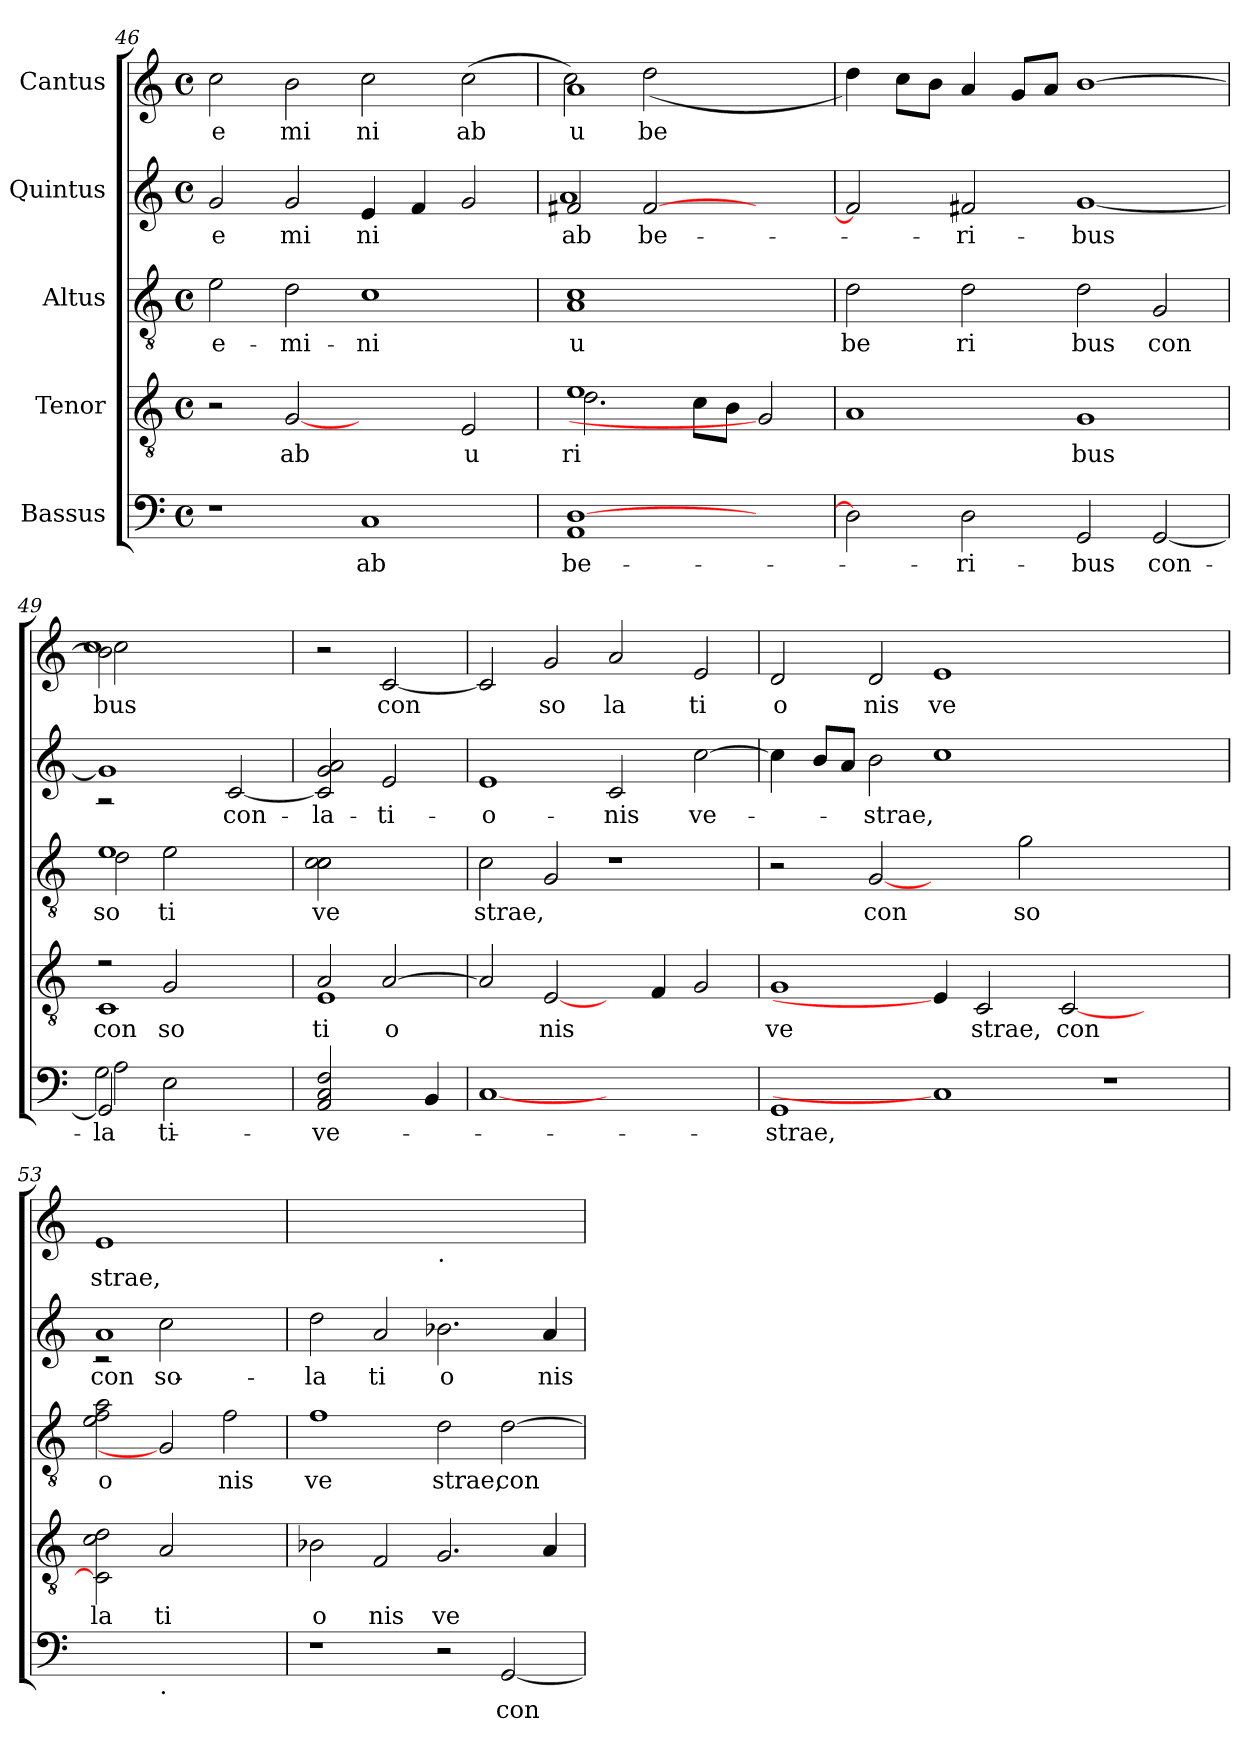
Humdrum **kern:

**kern	**text	**kern	**text	**kern	**text	**kern	**text	**kern	**text
*part5	*part5	*part4	*part4	*part3	*part3	*part2	*part2	*part1	*part1
*staff5	*staff5	*staff4	*staff4	*staff3	*staff3	*staff2	*staff2	*staff1	*staff1
*I"Bassus	*	*I"Tenor	*	*I"Altus	*	*I"Quintus	*	*I"Cantus	*
*clefF4	*	*clefGv2	*	*clefGv2	*	*clefG2	*	*clefG2	*
*k[]	*	*k[]	*	*k[]	*	*k[]	*	*k[]	*
*M4/4	*	*M4/4	*	*M4/4	*	*M4/4	*	*M4/4	*
*met(c)	*	*met(c)	*	*met(c)	*	*met(c)	*	*met(c)	*
=46	=46	=46	=46	=46	=46	=46	=46	=46	=46
!	!	!	!	!	!LO:LY:b	!	!LO:LY:b	!	!LO:LY:b
1r	.	2r	.	2e\	-e-	2g/	e	2cc\	e
!	!	!	!LO:LY:b	!	!LO:LY:b	!	!LO:LY:b	!	!LO:LY:b
.	.	[2G	ab	2d\	-mi-	2g/	mi	2b\	mi
!	!LO:LY:b	!	!	!	!LO:LY:b	!	!LO:LY:b	!	!LO:LY:b
1C	ab	2ryy	.	1c	-ni	4e/	ni	2cc\	ni
.	.	.	.	.	.	4f/	.	.	.
!	!	!	!LO:LY:b	!	!	!	!	!	!LO:LY:b
.	.	2E/	u	.	.	2g/	.	(>2cc\	ab
!!LO:LB:g=z
=47	=47	=47	=47	=47	=47	=47	=47	=47	=47
!	!LO:LY:b	!	!LO:LY:b	!	!	!	!	!	!
*	*	*^	*	*	*	*	*	*	*
!	!	!	!	!LO:LY:b	!	!LO:LY:b	!	!LO:LY:b	!	!
*	*	*	*	*	*	*	*^	*	*	*
!	!	!	!	!	!	!	!	!	!LO:LY:b	!	!LO:LY:b
*	*	*	*	*	*	*	*	*	*	*^	*
1AA [>1D	-be-	1e	2.d\	ri	1A 1c	u	2f#X/	1a	ab	1a	2cc\)	u
!	!	!	!	!	!	!	!	!	!LO:LY:b	!	!	!LO:LY:b
.	.	.	.	.	.	.	[<2f#/	.	-be-	.	(>2dd\	be
.	.	.	8c\L	.	.	.	.	.	.	.	.	.
.	.	.	8B\J	.	.	.	.	.	.	.	.	.
2ryy	.	2G]	2ryy	.	2ryy	.	2ryy	2ryy	.	2ryy	2ryy	.
=48	=48	=48	=48	=48	=48	=48	=48	=48	=48	=48	=48	=48
!	!	!	!	!	!	!LO:LY:b	!	!	!	!	!	!
*	*	*	*	*	*	*	*v	*v	*	*	*	*
*	*	*v	*v	*	*	*	*	*	*v	*v	*
2D\]	.	1A	.	2d\	be	2f#/]	.	4dd\)	.
.	.	.	.	.	.	.	.	8cc\L	.
.	.	.	.	.	.	.	.	8b\J	.
!	!LO:LY:b	!	!	!	!LO:LY:b	!	!LO:LY:b	!	!
2D\	-ri-	.	.	2d\	ri	2f#X/	-ri-	4a/	.
.	.	.	.	.	.	.	.	8g/L	.
.	.	.	.	.	.	.	.	8a/J	.
!	!LO:LY:b	!	!LO:LY:b	!	!LO:LY:b	!	!LO:LY:b	!	!
2GG/	-bus	1G	bus	2d\	bus	[<1g	-bus	[>1b	.
!	!LO:LY:b	!	!	!	!LO:LY:b	!	!	!	!
[<2GG/	con-	.	.	2G/	con	.	.	.	.
=49	=49	=49	=49	=49	=49	=49	=49	=49	=49
*^	*	*	*	*	*	*	*	*	*
!	!	!LO:LY:b	!	!	!	!	!	!	!	!
*	*^	*	*	*	*	*	*	*	*	*
!	!	!	!LO:LY:b	!	!LO:LY:b	!	!LO:LY:b	!	!	!	!
*	*	*	*	*^	*	*^	*	*	*	*	*
!	!	!	!	!	!	!	!	!	!LO:LY:b	!	!	!	!LO:LY:b
*	*	*	*	*	*	*	*	*	*	*^	*	*^	*
*	*	*	*	*	*	*	*	*	*	*	*	*	*	*^	*
!	!	!	!	!	!	!	!	!	!	!	!	!	!	!	!	!LO:LY:b
2GG/]	2G\	2A\	-la-	2r	1C	con	1e	2d\	so	1g]	2r	.	2b\]	2cc\	1cc	bus
!	!	!	!LO:LY:b	!	!	!LO:LY:b	!	!	!LO:LY:b	!	!	!	!	!	!	!
2ryy	2E\	2ryy	-ti-	2G/	.	so	.	2e\	ti	.	1ryy	.	2ryy	2ryy	.	.
!	!	!	!	!	!	!	!	!	!	!	!	!LO:LY:b	!	!	!	!
2ryy	2ryy	2ryy	.	2ryy	2ryy	.	2ryy	2ryy	.	[<2c/	.	con-	2ryy	2ryy	2ryy	.
*	*	*	*	*	*	*	*	*	*	*v	*v	*	*	*	*	*
=50	=50	=50	=50	=50	=50	=50	=50	=50	=50	=50	=50	=50	=50	=50	=50
!	!	!	!LO:LY:b	!	!	!LO:LY:b	!	!	!	!	!	!	!	!	!
!	!	!	!	!	!	!LO:LY:b	!	!	!LO:LY:b	!	!LO:LY:b	!	!	!	!
*v	*v	*v	*	*	*	*	*v	*v	*	*	*	*v	*v	*v	*
2AA/ 2C/ 2F/	ve-	2A/	1E	ti	2c 2c 2c	ve	2c/] 2g/ 2a/	-la-	2r	.
!	!	!	!	!LO:LY:b	!	!	!	!LO:LY:b	!	!LO:LY:b
4ryy	.	[<2A/	.	o	2ryy	.	2e/	-ti-	[<2c/	con
4BB/	.	.	.	.	.	.	.	.	.	.
*	*	*v	*v	*	*	*	*	*	*	*
=51	=51	=51	=51	=51	=51	=51	=51	=51	=51
!	!	!	!	!	!LO:LY:b	!	!LO:LY:b	!	!
[1C	.	2A/]	.	2c\	strae,	1e	-o-	2c/]	.
!	!	!	!LO:LY:b	!	!	!	!	!	!LO:LY:b
.	.	[2E/	nis	2G/	.	.	.	2g/	so
!	!	!	!	!	!	!	!LO:LY:b	!	!LO:LY:b
1ryy	.	4ryy	.	1r	.	2c/	-nis	2a/	la
.	.	4F/	.	.	.	.	.	.	.
!	!	!	!	!	!	!	!LO:LY:b	!	!LO:LY:b
.	.	2G/	.	.	.	[>2cc\	ve-	2e/	ti
=52	=52	=52	=52	=52	=52	=52	=52	=52	=52
!	!LO:LY:b	!	!LO:LY:b	!	!	!	!	!	!LO:LY:b
1GG	-strae,	1G	ve	2r	.	4cc\]	.	2d/	o
.	.	.	.	.	.	8b/L	.	.	.
.	.	.	.	.	.	8a/J	.	.	.
!	!	!	!	!	!LO:LY:b	!	!LO:LY:b	!	!LO:LY:b
.	.	.	.	[2G	con	2b\	-strae,	2d/	nis
!	!	!	!	!	!	!	!	!	!LO:LY:b
1C]	.	4E/]	.	2ryy	.	1cc	.	1e	ve
!	!	!	!LO:LY:b	!	!	!	!	!	!
.	.	2C/	strae,	.	.	.	.	.	.
!	!	!	!	!	!LO:LY:b	!	!	!	!
.	.	.	.	2g\	so	.	.	.	.
!	!	!	!LO:LY:b	!	!	!	!	!	!
.	.	[<2C/	con	.	.	.	.	.	.
1r	.	.	.	1ryy	.	1ryy	.	1ryy	.
.	.	2.ryy	.	.	.	.	.	.	.
=53	=53	=53	=53	=53	=53	=53	=53	=53	=53
!	!	!	!LO:LY:b	!	!LO:LY:b	!	!LO:LY:b	!	!LO:LY:b
*^	*	*	*	*	*	*^	*	*	*
1ryy	2ryy	.	2C\] 2c\ 2d\	la	2e\ 2f\ 2a\	o	1a	2r	con-	1e	strae,
!	!LO:TX:b:t=.	!	!	!	!	!	!	!	!	!	!
!	!	!	!	!LO:LY:b	!	!	!	!	!LO:LY:b	!	!
.	1ryy	.	2A/	ti	2G]	.	.	2cc\	-so-	.	.
!	!	!	!	!	!	!LO:LY:b	!	!	!	!	!
2ryy	.	.	2ryy	.	2f\	nis	2ryy	2ryy	.	2ryy	.
!!LO:PB:g=z
=54	=54	=54	=54	=54	=54	=54	=54	=54	=54	=54	=54
!	!	!	!	!LO:LY:b	!	!LO:LY:b	!	!	!LO:LY:b	!	!
*v	*v	*	*	*	*	*	*v	*v	*	*	*
1r	.	2B-X\	o	1f	ve	2dd\	-la	1ryy	.
!	!	!	!LO:LY:b	!	!	!	!LO:LY:b	!	!
.	.	2F/	nis	.	.	2a/	ti	.	.
!	!	!	!	!	!	!	!	!LO:TX:b:t=.	!
!	!	!	!LO:LY:b	!	!LO:LY:b	!	!LO:LY:b	!	!
2r	.	2.G/	ve	2d\	strae,	2.b-X\	o	1ryy	.
!	!LO:LY:b	!	!	!	!LO:LY:b	!	!	!	!
[<2GG/	con	.	.	[>2d\	con	.	.	.	.
!	!	!	!	!	!	!	!LO:LY:b	!	!
.	.	4A/	.	.	.	4a/	nis	.	.
=	=	=	=	=	=	=	=	=	=
*-	*-	*-	*-	*-	*-	*-	*-	*-	*-
